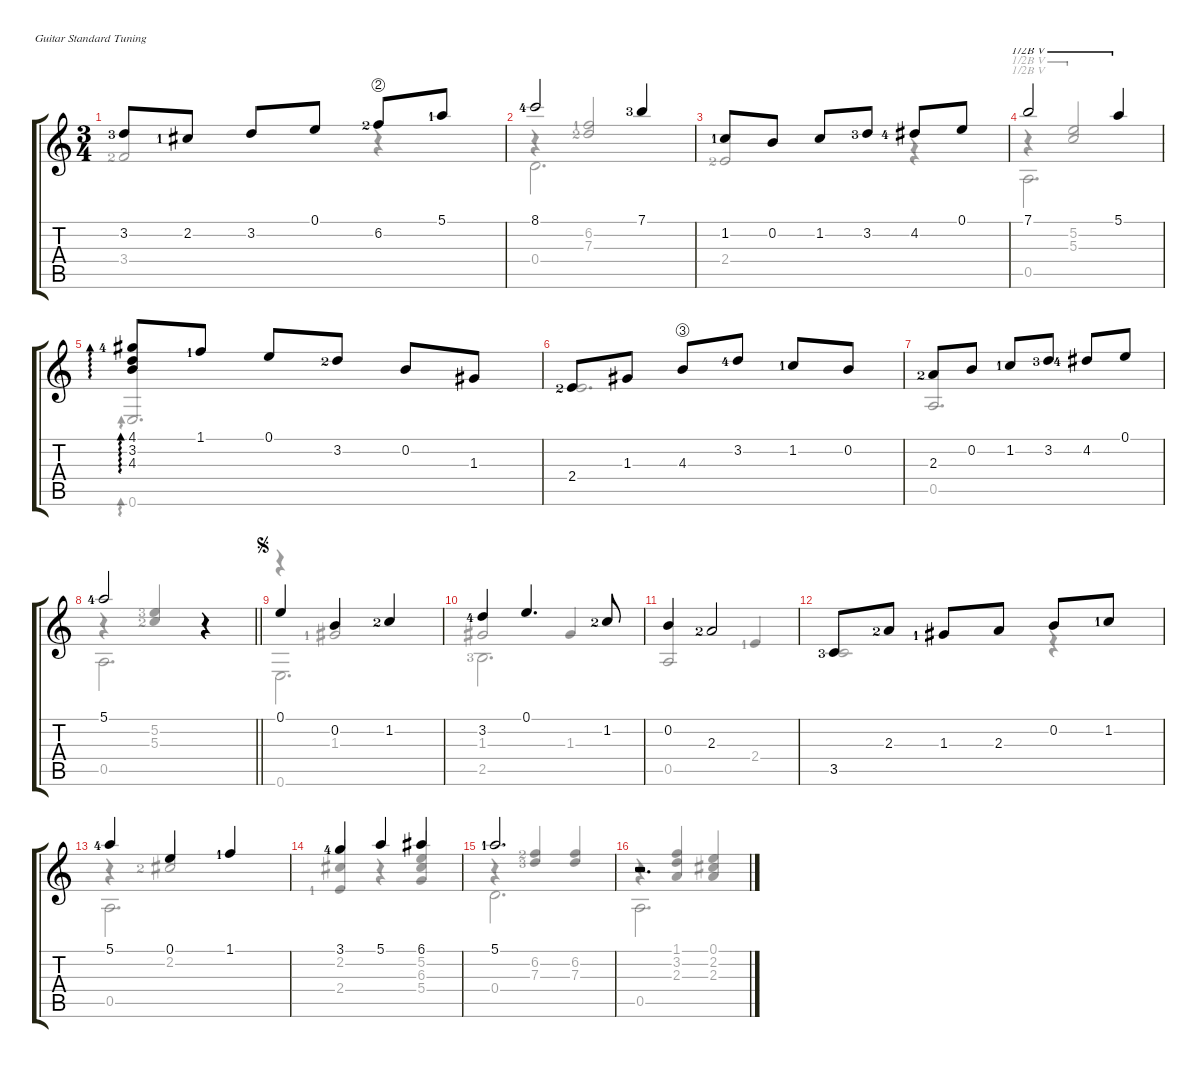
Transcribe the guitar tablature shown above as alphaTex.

\defaultSystemsLayout 4
\hideDynamics
\singleTrackTrackNamePolicy hidden
\multiTrackTrackNamePolicy hidden
\firstSystemTrackNameMode fullname
\firstSystemTrackNameOrientation horizontal
\otherSystemsTrackNameOrientation horizontal
\track ("Nylon Guitar" "Nylon Guit") {instrument acousticguitarnylon}
\staff {score tabs}
\tuning (E4 B3 G3 D3 A2 E2)
\voice
\ts (3 4)
\tempo (180 hide)
\clef g2
\ks aminor
3.2{lf 4}.8{dy mf instrument acousticguitarnylon} 2.2{lf 2}.8 3.2.8 0.1.8 6.2{string lf 3}.8 5.1{lf 2}.8 |
8.1{lf 5}.2 7.1{lf 4}.4 |
1.2{lf 2}.8 0.2.8 1.2.8 3.2{lf 4}.8 4.2{lf 5}.8 0.1.8 |
7.1.2{barre (5 half)} 5.1.4{barre (5 half)} |
(4.1{lf 5} 3.2 4.3).8{ad 0} 1.1{lf 2}.8 0.1.8 3.2{lf 3}.8 0.2.8 1.3.8 |
2.4{lf 3}.8 1.3.8 4.3{string}.8 3.2{lf 5}.8 1.2{lf 2}.8 0.2.8 |
2.3{lf 3}.8 0.2.8 1.2{lf 2}.8 3.2{lf 4}.8 4.2{lf 5}.8 0.1.8 |
\barLineRight lightlight
5.1{lf 5}.2 r.4 |
\jump segno
0.1.4 0.2.4 1.2{lf 3}.4 |
3.2{lf 5}.4 0.1.4{d} 1.2{lf 3}.8 |
0.2.4 2.3{lf 3}.2 |
3.5{lf 4}.8 2.3{lf 3}.8 1.3{lf 2}.8 2.3.8 0.2.8 1.2{lf 2}.8 |
5.1{lf 5}.4 0.1.4 1.1{lf 2}.4 |
3.1{lf 5}.4 5.1.4 6.1.4 |
5.1{lf 2}.2{d} |
r.2{d}
\voice
\clef g2
\ottava regular
\simile none
\ks aminor
|
r.4{beam invert} (6.2{lf 2} 7.3{lf 3}).2{beam invert} |
|
r.4{barre (5 half) beam invert} (5.2 5.3).2{barre (5 half) beam invert} |
|
|
|
\barLineRight lightlight
r.4{beam invert} (5.2{lf 4} 5.3{lf 3}).4{beam invert} r.4 |
r.4 1.3{lf 2}.2{beam invert} |
1.3.2{beam invert} 1.3.4{beam invert} |
|
|
r.4 2.2{lf 3}.2{beam invert} |
|
r.4 (6.2{lf 3} 7.3{lf 4}).4{beam invert} (7.3 6.2).4{beam invert} |
r.4 (1.1 3.2 2.3).4{beam invert} (2.3 2.2 0.1).4{beam invert}
\voice
\clef g2
\ottava regular
\simile none
\ks aminor
3.4{lf 3}.2{dy mf beam invert} r.4{beam invert} |
0.4.2{d} |
2.4{lf 3}.2{beam invert} r.4{beam invert} |
0.5.2{d barre (5 half)} |
0.6.2{d ad 0 beam invert} |
2.4.2{d beam invert} |
0.5.2{d beam invert} |
\barLineRight lightlight
0.5.2{d} |
0.6.2{d} |
2.5{lf 4}.2{d} |
0.5.2{beam invert} 2.4{lf 2}.4{beam invert} |
3.5.2{beam invert} r.4 |
0.5.2{d} |
(2.2 2.4{lf 2}).4{beam invert} r.4{beam invert} (5.2 6.3 5.4).4{beam invert} |
0.4.2{d} |
0.5.2{d}
